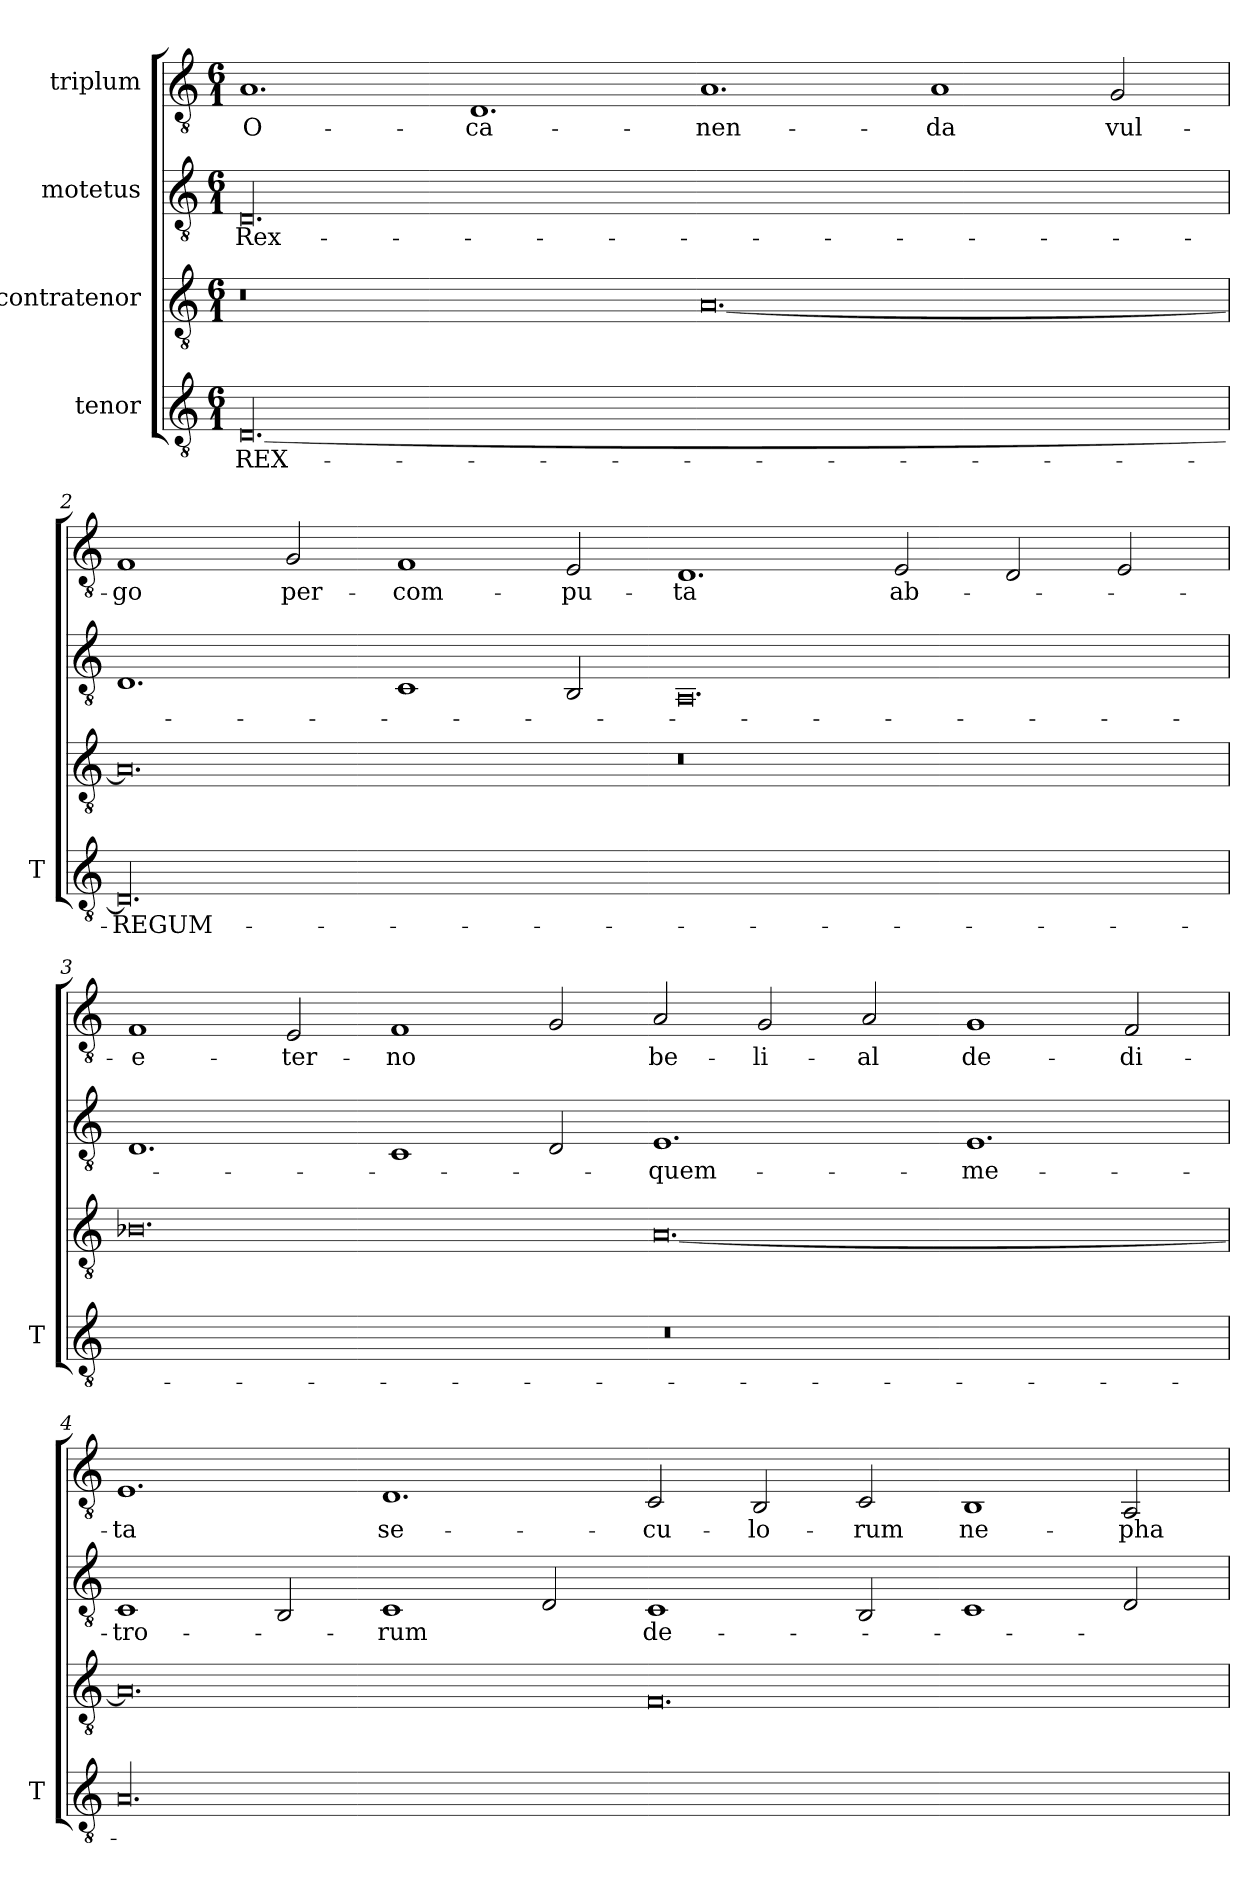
**kern	**text	**kern	**kern	**text	**kern	**text
*part4	*part4	*part3	*part2	*part2	*part1	*part1
*staff4	*staff4	*staff3	*staff2	*staff2	*staff1	*staff1
*I"tenor	*	*I"contratenor	*I"motetus	*	*I"triplum	*
*I'T	*	*	*	*	*	*
*clefGv2	*	*clefGv2	*clefGv2	*	*clefGv2	*
*k[]	*	*k[]	*k[]	*	*k[]	*
*C:	*	*C:	*C:	*	*C:	*
*M6/1	*	*M6/1	*M6/1	*	*M6/1	*
=1	=1	=1	=1	=1	=1	=1
[00.D/	REX-	0.r	00.D/	Rex-	1.A/	O-
.	.	.	.	.	1.D/	ca-
.	.	[0.A/	.	.	1.A/	-nen-
.	.	.	.	.	1A/	-da
.	.	.	.	.	2G/	vul-
=2	=2	=2	=2	=2	=2	=2
00.D/]	REGUM-	0.A/]	1.D/	.	1F/	-go
.	.	.	.	.	2G/	per-
.	.	.	1C/	.	1F/	com-
.	.	.	2BB/	.	2E/	-pu-
.	.	0.r	0.AA/	.	1.D/	-ta
.	.	.	.	.	2E/	ab-
.	.	.	.	.	2D/	.
.	.	.	.	.	2E/	.
=3	=3	=3	=3	=3	=3	=3
00.r	.	0.B-X\	1.D/	.	1F/	e-
.	.	.	.	.	2E/	-ter-
.	.	.	1C/	.	1F/	-no
.	.	.	2D/	.	2G/	.
.	.	[0.A/	1.E/	quem-	2A/	be-
.	.	.	.	.	2G/	-li-
.	.	.	.	.	2A/	-al
.	.	.	1.E/	me-	1G/	de-
.	.	.	.	.	2F/	-di-
=4	=4	=4	=4	=4	=4	=4
00.A/	.	0.A/]	1C/	-tro-	1.E/	-ta
.	.	.	2BB/	.	.	.
.	.	.	1C/	-rum	1.D/	se-
.	.	.	2D/	.	.	.
.	.	0.F/	1C/	de-	2C/	cu-
.	.	.	.	.	2BB/	-lo-
.	.	.	2BB/	.	2C/	-rum
.	.	.	1C/	.	1BB/	ne-
.	.	.	2D/	.	2AA/	-pha-
=	=	=	=	=	=	=
*-	*-	*-	*-	*-	*-	*-
